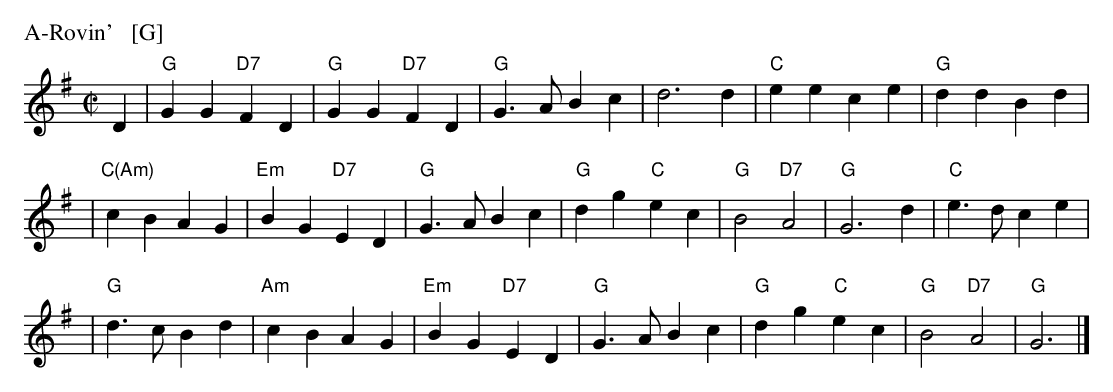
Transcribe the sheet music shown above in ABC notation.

X:1
M: C|
L: 1/4
P: A-Rovin'   [G]
K: G
D \
| "G"GG "D7"FD | "G"GG "D7"FD | "G"G>A Bc | d3 d | "C"ee ce | "G"dd Bd |
| "C(Am)"cB AG | "Em"BG "D7"ED | "G"G>A Bc | "G"dg "C"ec | "G"B2 "D7"A2 | "G"G3 d | "C"e>d ce |
| "G"d>c Bd | "Am"cB AG | "Em"BG "D7"ED | "G"G>A Bc | "G"dg "C"ec | "G"B2 "D7"A2 | "G"G3 |]
